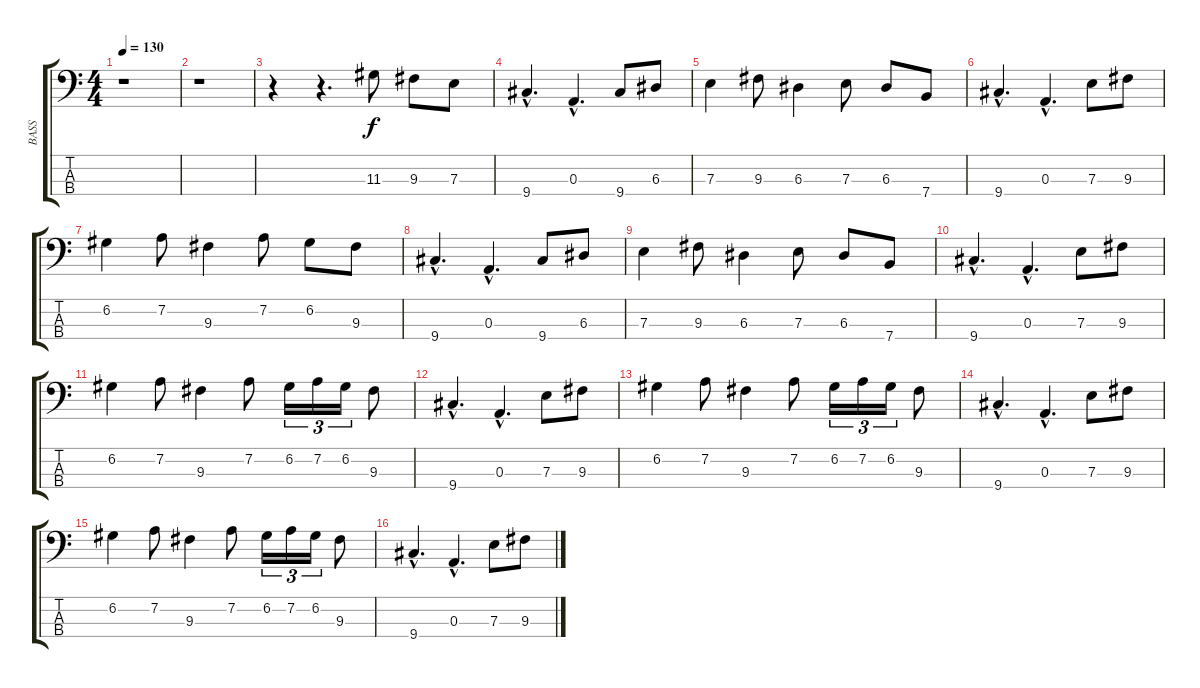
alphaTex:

\track ("BASS" "BASS") {instrument electricbassfinger}
\staff {score tabs}
\tuning (G2 D2 A1 E1) {hide}
\ts (4 4)
\tempo 130
\clef f4
\ks c
r.1{dy f} |
r.1 |
r.4 r.4{d} 11.3.8 9.3.8 7.3.8 |
9.4{hac}.4{d} 0.3{hac}.4{d} 9.4.8 6.3.8 |
7.3.4 9.3.8 6.3.4 7.3.8 6.3.8 7.4.8 |
9.4{hac}.4{d} 0.3{hac}.4{d} 7.3.8 9.3.8 |
6.2.4 7.2.8 9.3.4 7.2.8 6.2.8 9.3.8 |
9.4{hac}.4{d} 0.3{hac}.4{d} 9.4.8 6.3.8 |
7.3.4 9.3.8 6.3.4 7.3.8 6.3.8 7.4.8 |
9.4{hac}.4{d} 0.3{hac}.4{d} 7.3.8 9.3.8 |
6.2.4 7.2.8 9.3.4 7.2.8 6.2.16{tu (3 2)} 7.2.16{tu (3 2)} 6.2.16{tu (3 2)} 9.3.8 |
9.4{hac}.4{d} 0.3{hac}.4{d} 7.3.8 9.3.8 |
6.2.4 7.2.8 9.3.4 7.2.8 6.2.16{tu (3 2)} 7.2.16{tu (3 2)} 6.2.16{tu (3 2)} 9.3.8 |
9.4{hac}.4{d} 0.3{hac}.4{d} 7.3.8 9.3.8 |
6.2.4 7.2.8 9.3.4 7.2.8 6.2.16{tu (3 2)} 7.2.16{tu (3 2)} 6.2.16{tu (3 2)} 9.3.8 |
9.4{hac}.4{d} 0.3{hac}.4{d} 7.3.8 9.3.8
